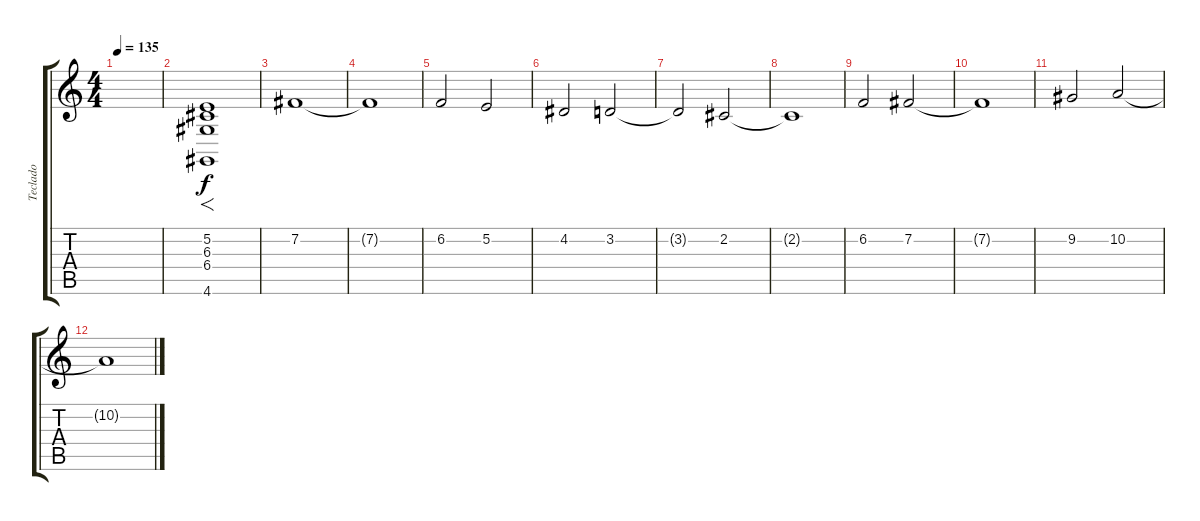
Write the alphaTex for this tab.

\track ("Teclado" "Teclado") {instrument stringensemble1}
\staff {score tabs}
\tuning (E4 B3 G3 D3 A2 E2) {hide}
\ts (4 4)
\tempo 135
\clef g2
\ks c
|
(5.2 6.3 6.4 4.6).1{f} |
7.2.1{dy f} |
7.2{t}.1 |
6.2.2 5.2.2 |
4.2.2 3.2.2 |
3.2{t}.2 2.2.2 |
2.2{t}.1 |
6.2.2 7.2.2 |
7.2{t}.1 |
9.2.2 10.2.2 |
10.2{t}.1
